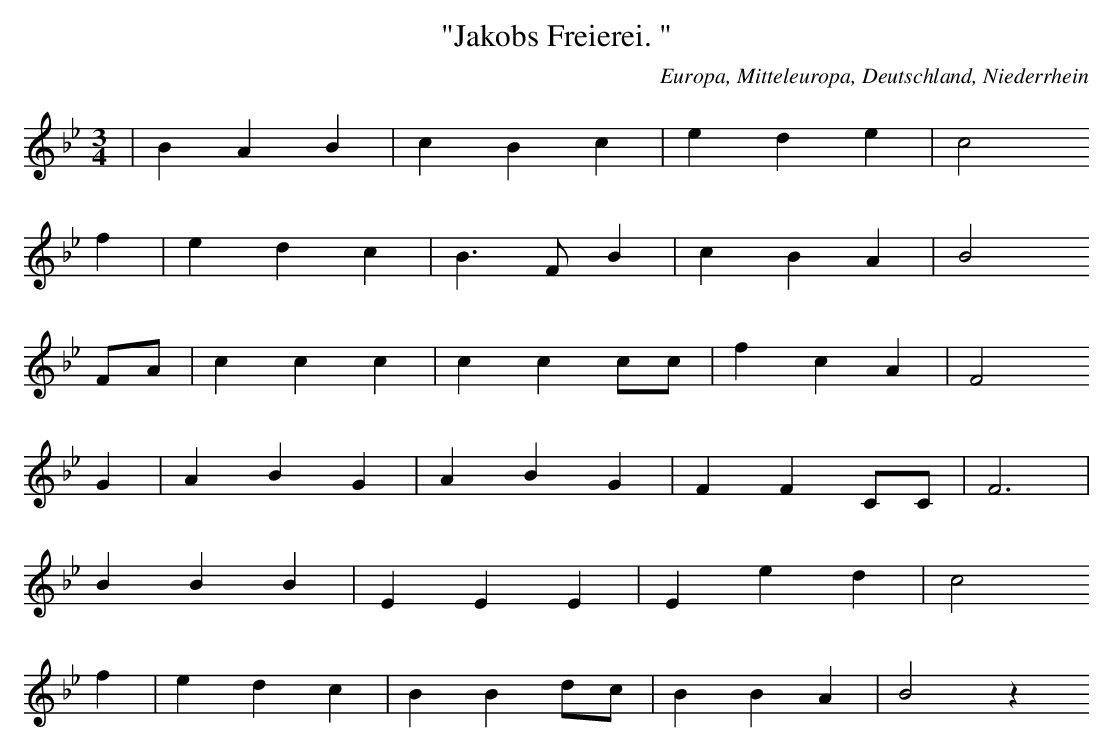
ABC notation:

X:1
T: "Jakobs Freierei. "
O: Europa, Mitteleuropa, Deutschland, Niederrhein
M: 3/4
L: 1/8
K: Bb
 | B2A2B2 | c2B2c2 | e2d2e2 | c4
f2 | e2d2c2 | B3FB2 | c2B2A2 | B4
FA | c2c2c2 | c2c2cc | f2c2A2 | F4
G2 | A2B2G2 | A2B2G2 | F2F2CC | F6 |
B2B2B2 | E2E2E2 | E2e2d2 | c4
f2 | e2d2c2 | B2B2dc | B2B2A2 | B4z2
